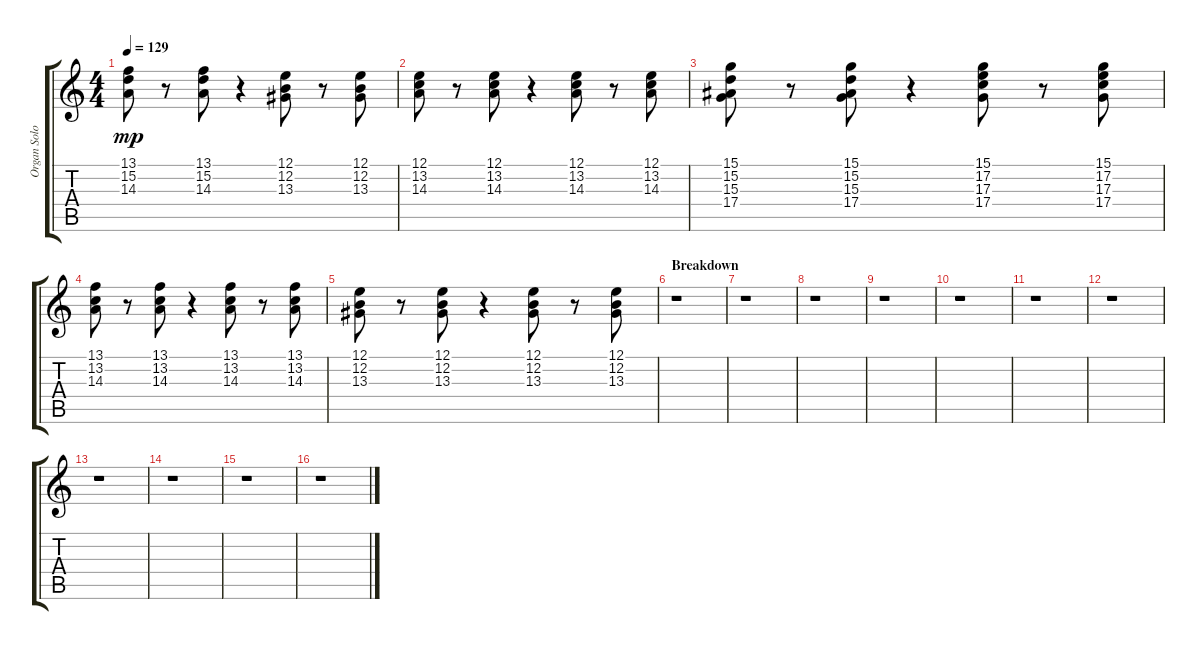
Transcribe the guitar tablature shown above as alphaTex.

\track ("Organ Solo" "Organ Solo") {instrument drawbarorgan}
\staff {score tabs}
\tuning (E4 B3 G3 D3 A2 E2) {hide}
\ts (4 4)
\tempo 129
\clef g2
\ks c
(13.1 15.2 14.3).8{dy mp} r.8 (13.1 15.2 14.3).8 r.4 (12.1 12.2 13.3).8 r.8 (12.1 12.2 13.3).8 |
(12.1 13.2 14.3).8 r.8 (12.1 13.2 14.3).8 r.4 (12.1 13.2 14.3).8 r.8 (12.1 13.2 14.3).8 |
(15.1 15.2 15.3 17.4).8 r.8 (15.1 15.2 15.3 17.4).8 r.4 (15.1 17.2 17.3 17.4).8 r.8 (15.1 17.2 17.3 17.4).8 |
(13.1 13.2 14.3).8 r.8 (13.1 13.2 14.3).8 r.4 (13.1 13.2 14.3).8 r.8 (13.1 13.2 14.3).8 |
(12.1 12.2 13.3).8 r.8 (12.1 12.2 13.3).8 r.4 (12.1 12.2 13.3).8 r.8 (12.1 12.2 13.3).8 |
\section ("" "Breakdown")
r.1 |
r.1 |
r.1 |
r.1 |
r.1 |
r.1 |
r.1 |
r.1 |
r.1 |
r.1 |
r.1
